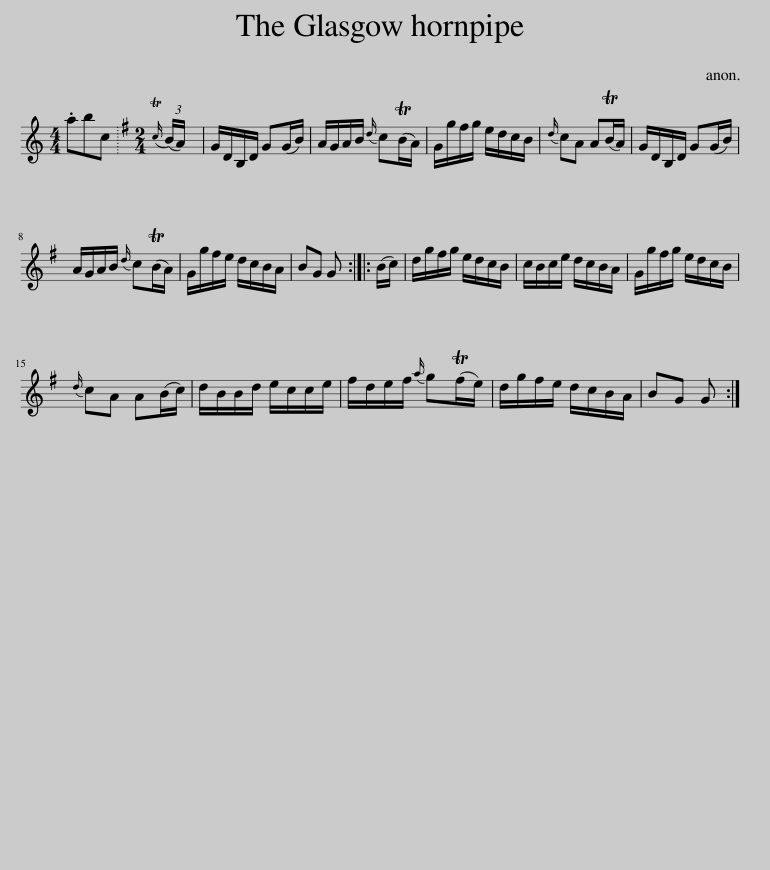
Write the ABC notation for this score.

X:1
L:1/8
M:4/4
I:linebreak $
K:C
V:1 treble
V:1
 .abc |[K:G][M:2/4]{Tc} (3:2:2(B/A/) x/12 | G/D/B,/D/ G(G/B/) | A/G/A/B/{d} c(TB/A/) | G/g/f/g/ e/d/c/B/ | %5
{d} cA A(TB/A/) | G/D/B,/D/ G(G/B/) |$ A/G/A/B/{d} c(TB/A/) | G/g/f/e/ d/c/B/A/ | BG G :: %10
 (B/c/) | d/g/f/g/ e/d/c/B/ | c/B/c/e/ d/c/B/A/ | G/g/f/g/ e/d/c/B/ |${d} cA A(B/c/) | %15
 d/B/B/d/ e/c/c/e/ | f/d/e/f/{a} g(Tf/e/) | d/g/f/e/ d/c/B/A/ | BG G :| %19
